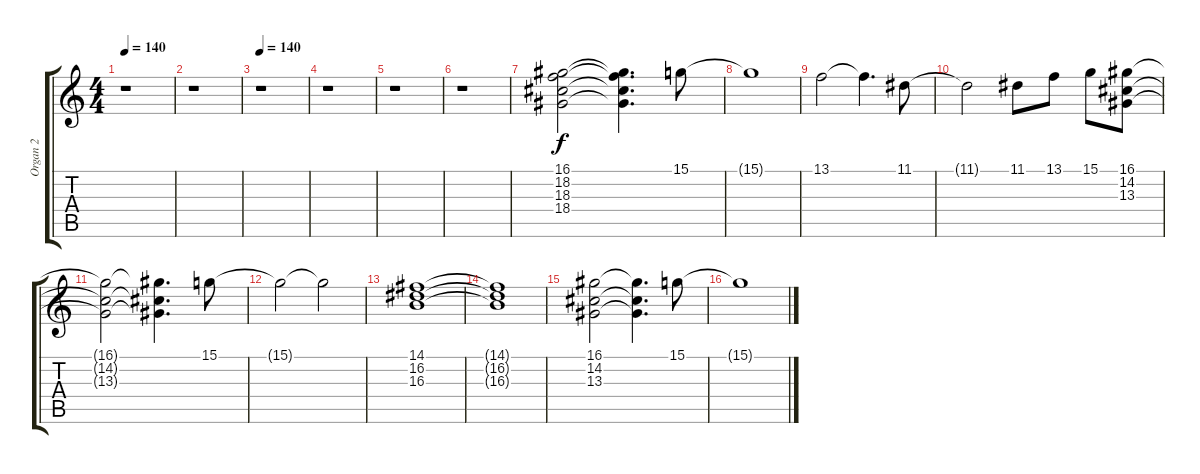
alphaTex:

\track ("Organ 2" "Organ 2") {instrument percussiveorgan}
\staff {score tabs}
\tuning (E4 B3 G3 D3 A2 E2) {hide}
\ts (4 4)
\tempo 140
\clef g2
\ks c
r.1{dy f} |
r.1 |
\tempo 140
r.1 |
r.1 |
r.1 |
r.1 |
(16.1 18.2 18.3 18.4).2 (16.1{t} 18.2{t} 18.3{t} 18.4{t}).4{d} 15.1.8 |
15.1{t}.1 |
13.1.2 13.1{t}.4{d} 11.1.8 |
11.1{t}.2 11.1.8 13.1.8 15.1.8 (16.1 14.2 13.3).8 |
(16.1{t} 14.2{t} 13.3{t}).2 (16.1{t} 14.2{t} 13.3{t}).4{d} 15.1.8 |
15.1{t}.2 15.1{t}.2 |
(14.1 16.2 16.3).1 |
(14.1{t} 16.2{t} 16.3{t}).1 |
(16.1 14.2 13.3).2 (16.1{t} 14.2{t} 13.3{t}).4{d} 15.1.8 |
15.1{t}.1
